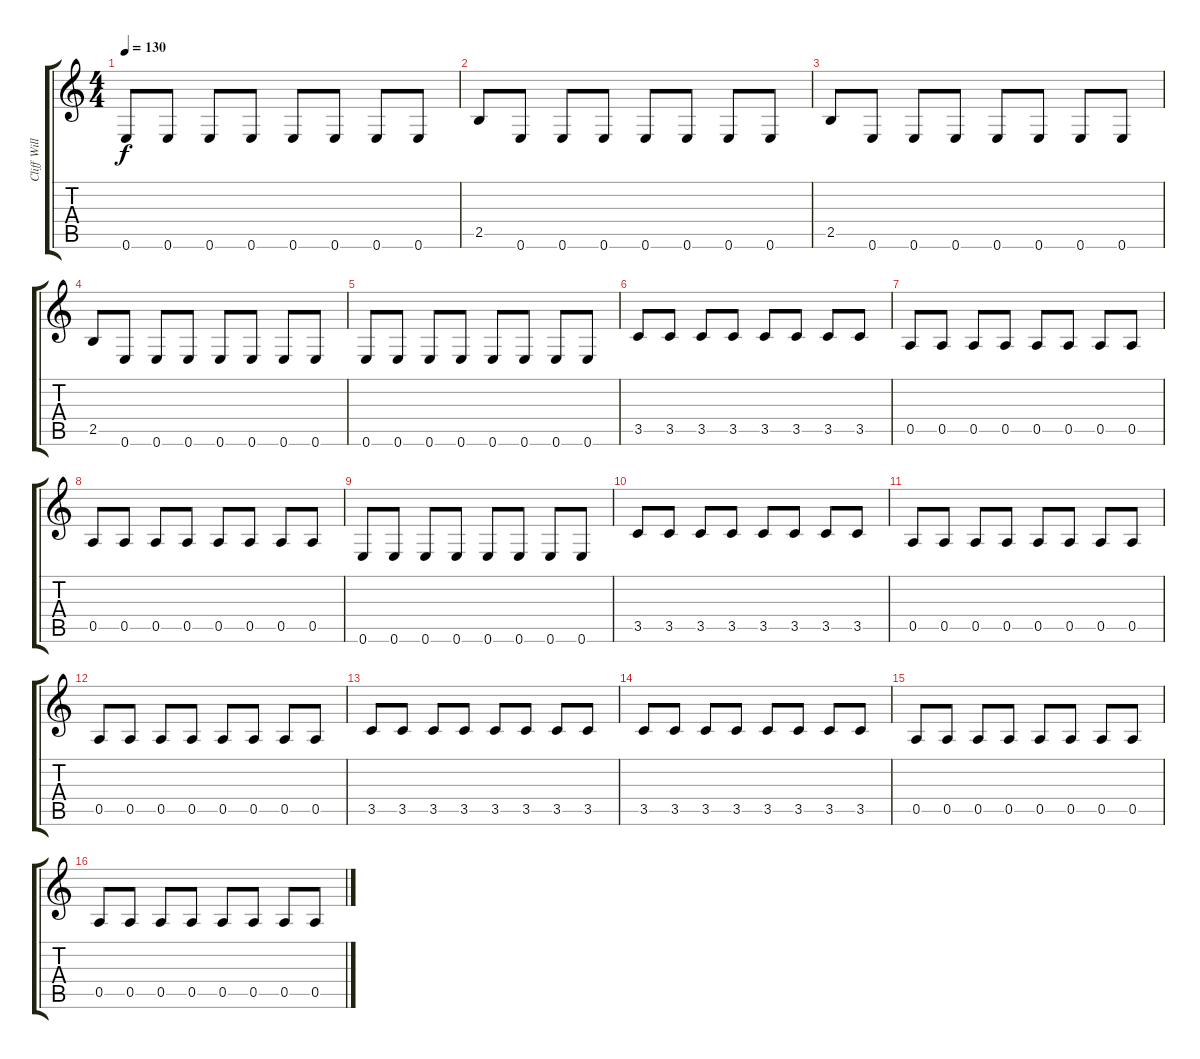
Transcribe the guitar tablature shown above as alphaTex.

\track ("Cliff Williams" "Cliff Will") {instrument electricbasspick}
\staff {score tabs}
\tuning (E4 B3 G3 D3 A2 E2) {hide}
\ts (4 4)
\tempo 130
\clef g2
\ks c
0.6.8{dy f instrument electricbasspick} 0.6.8 0.6.8 0.6.8 0.6.8 0.6.8 0.6.8 0.6.8 |
2.5.8 0.6.8 0.6.8 0.6.8 0.6.8 0.6.8 0.6.8 0.6.8 |
2.5.8 0.6.8 0.6.8 0.6.8 0.6.8 0.6.8 0.6.8 0.6.8 |
2.5.8 0.6.8 0.6.8 0.6.8 0.6.8 0.6.8 0.6.8 0.6.8 |
0.6.8 0.6.8 0.6.8 0.6.8 0.6.8 0.6.8 0.6.8 0.6.8 |
3.5.8 3.5.8 3.5.8 3.5.8 3.5.8 3.5.8 3.5.8 3.5.8 |
0.5.8 0.5.8 0.5.8 0.5.8 0.5.8 0.5.8 0.5.8 0.5.8 |
0.5.8 0.5.8 0.5.8 0.5.8 0.5.8 0.5.8 0.5.8 0.5.8 |
0.6.8 0.6.8 0.6.8 0.6.8 0.6.8 0.6.8 0.6.8 0.6.8 |
3.5.8 3.5.8 3.5.8 3.5.8 3.5.8 3.5.8 3.5.8 3.5.8 |
0.5.8 0.5.8 0.5.8 0.5.8 0.5.8 0.5.8 0.5.8 0.5.8 |
0.5.8 0.5.8 0.5.8 0.5.8 0.5.8 0.5.8 0.5.8 0.5.8 |
3.5.8 3.5.8 3.5.8 3.5.8 3.5.8 3.5.8 3.5.8 3.5.8 |
3.5.8 3.5.8 3.5.8 3.5.8 3.5.8 3.5.8 3.5.8 3.5.8 |
0.5.8 0.5.8 0.5.8 0.5.8 0.5.8 0.5.8 0.5.8 0.5.8 |
0.5.8 0.5.8 0.5.8 0.5.8 0.5.8 0.5.8 0.5.8 0.5.8
